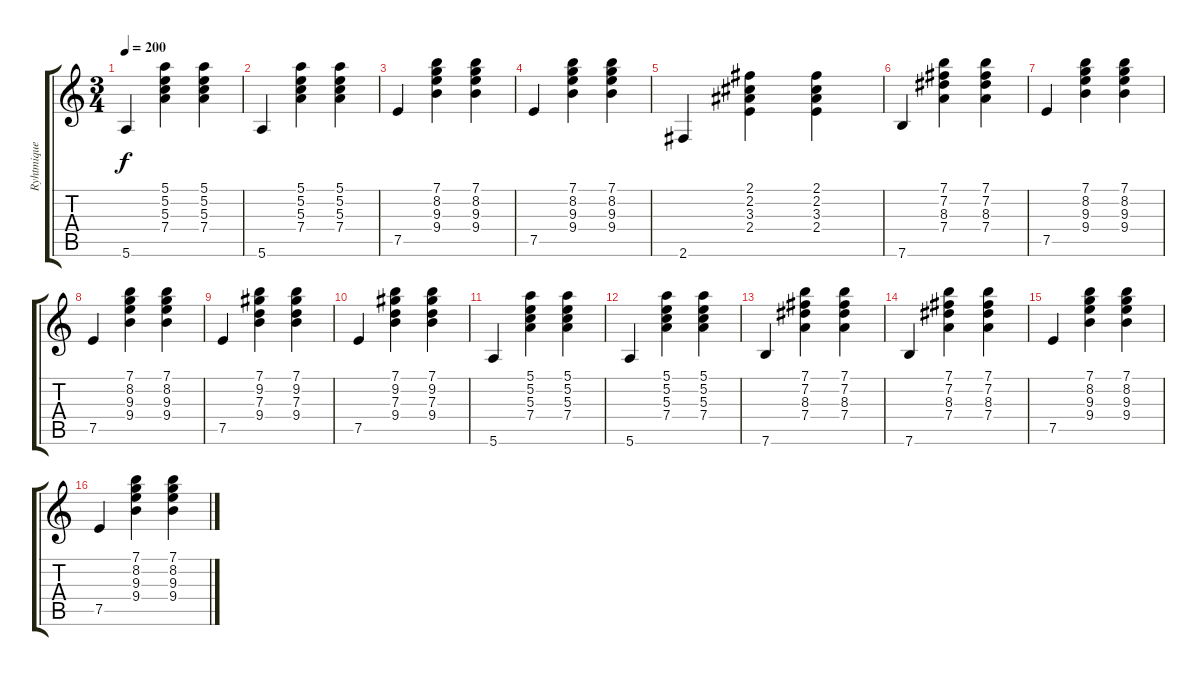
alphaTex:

\track ("Ryhtmique" "Ryhtmique") {instrument acousticguitarsteel}
\staff {score tabs}
\tuning (E4 B3 G3 D3 A2 E2) {hide}
\ts (3 4)
\tempo 200
\clef g2
\ks c
5.6.4{dy f} (5.1 5.2 5.3 7.4).4 (5.1 5.2 5.3 7.4).4 |
5.6.4 (5.1 5.2 5.3 7.4).4 (5.1 5.2 5.3 7.4).4 |
7.5.4 (7.1 8.2 9.3 9.4).4 (7.1 8.2 9.3 9.4).4 |
7.5.4 (7.1 8.2 9.3 9.4).4 (7.1 8.2 9.3 9.4).4 |
2.6.4 (2.1 2.2 3.3 2.4).4 (2.1 2.2 3.3 2.4).4 |
7.6.4 (7.1 7.2 8.3 7.4).4 (7.1 7.2 8.3 7.4).4 |
7.5.4 (7.1 8.2 9.3 9.4).4 (7.1 8.2 9.3 9.4).4 |
7.5.4 (7.1 8.2 9.3 9.4).4 (7.1 8.2 9.3 9.4).4 |
7.5.4 (7.1 9.2 7.3 9.4).4 (7.1 9.2 7.3 9.4).4 |
7.5.4 (7.1 9.2 7.3 9.4).4 (7.1 9.2 7.3 9.4).4 |
5.6.4 (5.1 5.2 5.3 7.4).4 (5.1 5.2 5.3 7.4).4 |
5.6.4 (5.1 5.2 5.3 7.4).4 (5.1 5.2 5.3 7.4).4 |
7.6.4 (7.1 7.2 8.3 7.4).4 (7.1 7.2 8.3 7.4).4 |
7.6.4 (7.1 7.2 8.3 7.4).4 (7.1 7.2 8.3 7.4).4 |
7.5.4 (7.1 8.2 9.3 9.4).4 (7.1 8.2 9.3 9.4).4 |
7.5.4 (7.1 8.2 9.3 9.4).4 (7.1 8.2 9.3 9.4).4
